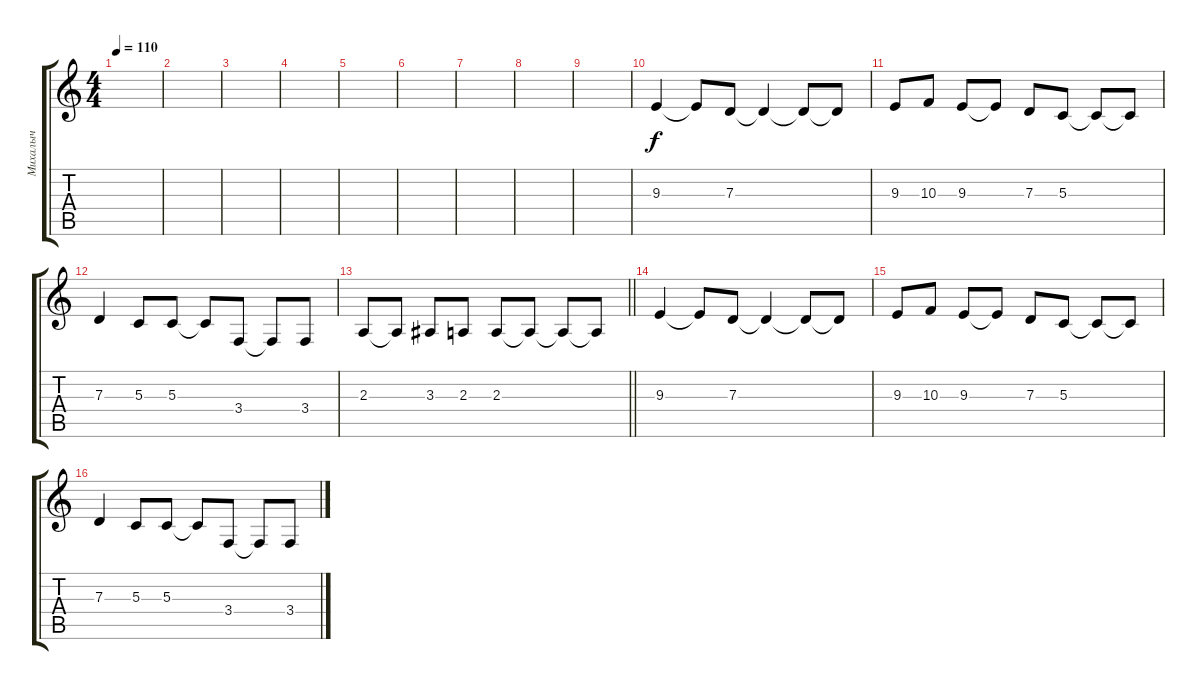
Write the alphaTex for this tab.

\track ("Михалыч" "Михалыч") {instrument flute}
\staff {score tabs}
\tuning (E4 B3 G3 D3 A2 E2) {hide}
\ts (4 4)
\tempo 110
\clef g2
\ks c
|
|
|
|
|
|
|
|
|
9.3.4 9.3{t}.8 7.3.8 7.3{t}.4 7.3{t}.8 7.3{t}.8 |
9.3.8 10.3.8 9.3.8 9.3{t}.8 7.3.8 5.3.8 5.3{t}.8 5.3{t}.8 |
7.3.4 5.3.8 5.3.8 5.3{t}.8 3.4.8 3.4{t}.8 3.4.8 |
\barLineRight lightlight
2.3.8 2.3{t}.8 3.3.8 2.3.8 2.3.8 2.3{t}.8 2.3{t}.8 2.3{t}.8 |
9.3.4 9.3{t}.8 7.3.8 7.3{t}.4 7.3{t}.8 7.3{t}.8 |
9.3.8 10.3.8 9.3.8 9.3{t}.8 7.3.8 5.3.8 5.3{t}.8 5.3{t}.8 |
7.3.4 5.3.8 5.3.8 5.3{t}.8 3.4.8 3.4{t}.8 3.4.8
